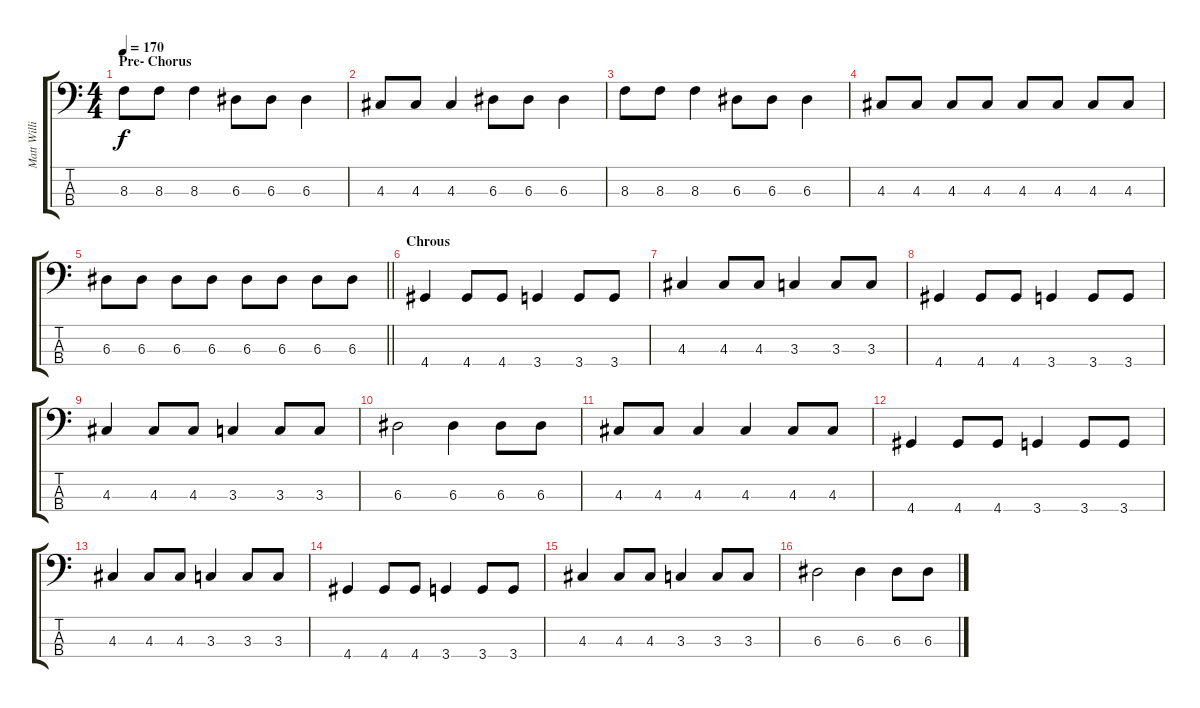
\track ("Matt Willis" "Matt Willi") {instrument electricbasspick}
\staff {score tabs}
\tuning (G2 D2 A1 E1) {hide}
\ts (4 4)
\section ("" "Pre- Chorus")
\tempo 170
\clef f4
\ks c
8.3.8{dy f} 8.3.8 8.3.4 6.3.8 6.3.8 6.3.4 |
4.3.8 4.3.8 4.3.4 6.3.8 6.3.8 6.3.4 |
8.3.8 8.3.8 8.3.4 6.3.8 6.3.8 6.3.4 |
4.3.8 4.3.8 4.3.8 4.3.8 4.3.8 4.3.8 4.3.8 4.3.8 |
\barLineRight lightlight
6.3.8 6.3.8 6.3.8 6.3.8 6.3.8 6.3.8 6.3.8 6.3.8 |
\section ("" "Chrous")
4.4.4 4.4.8 4.4.8 3.4.4 3.4.8 3.4.8 |
4.3.4 4.3.8 4.3.8 3.3.4 3.3.8 3.3.8 |
4.4.4 4.4.8 4.4.8 3.4.4 3.4.8 3.4.8 |
4.3.4 4.3.8 4.3.8 3.3.4 3.3.8 3.3.8 |
6.3.2 6.3.4 6.3.8 6.3.8 |
4.3.8 4.3.8 4.3.4 4.3.4 4.3.8 4.3.8 |
4.4.4 4.4.8 4.4.8 3.4.4 3.4.8 3.4.8 |
4.3.4 4.3.8 4.3.8 3.3.4 3.3.8 3.3.8 |
4.4.4 4.4.8 4.4.8 3.4.4 3.4.8 3.4.8 |
4.3.4 4.3.8 4.3.8 3.3.4 3.3.8 3.3.8 |
6.3.2 6.3.4 6.3.8 6.3.8
